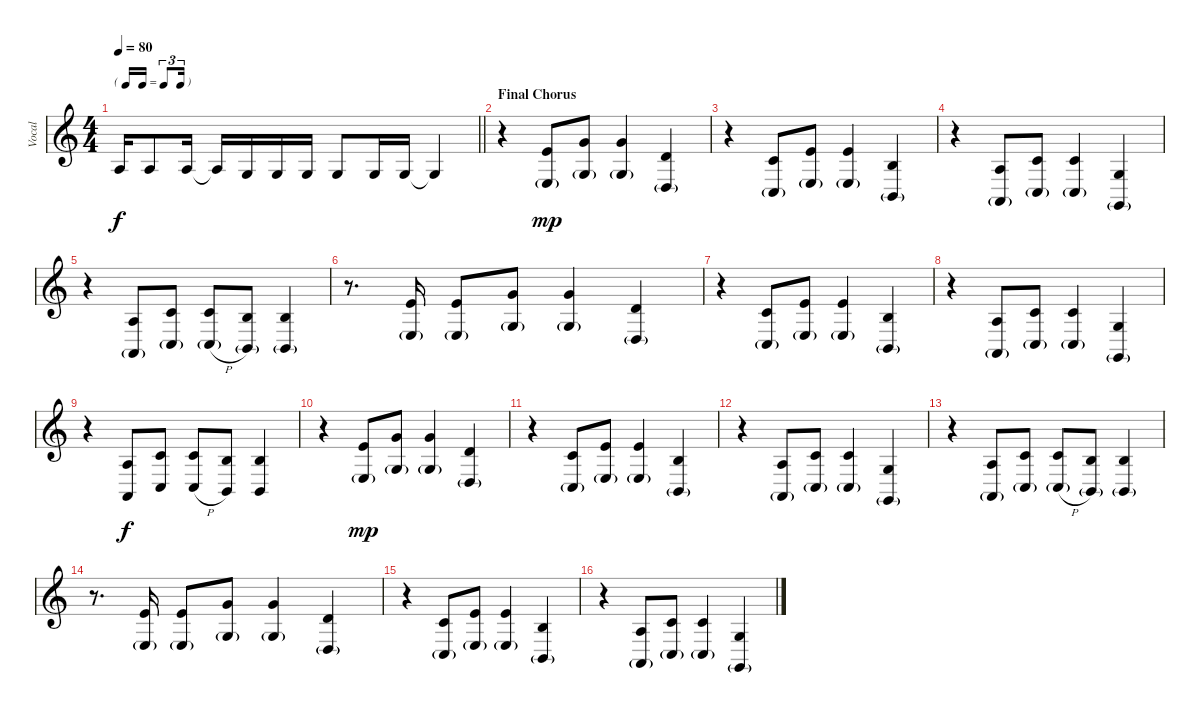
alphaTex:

\track ("Vocal" "Vocal") {instrument clarinet}
\staff {score}
\tuning (E4 B3 G3 D3 A2 E2) {hide}
\ts (4 4)
\tf triplet16th
\tempo 80
\clef g2
\barLineRight lightlight
\ks c
2.3.16{dy f} 2.3.8 2.3.16 2.3{t}.16 0.3.16 0.3.16 0.3.16 0.3.8 0.3.16 0.3.16 0.3{t}.4 |
\section ("" "Final Chorus")
r.4 (0.1 2.4{g}).8{dy mp} (3.1 0.3{g}).8 (3.1 0.3{g}).4 (3.2 0.4{g}).4 |
r.4 (1.2 3.5{g}).8 (0.1 2.4{g}).8 (0.1 2.4{g}).4 (0.2 2.5{g}).4 |
r.4 (2.3 0.5{g}).8 (1.2 3.5{g}).8 (1.2 3.5{g}).4 (0.3 3.6{g}).4 |
r.4 (2.3 0.5{g}).8 (1.2 3.5{g}).8 (1.2{h} 3.5{h g}).8 (0.2 2.5{g}).8 (0.2 2.5{g}).4 |
r.8{d} (0.1 2.4{g}).16 (0.1 2.4{g}).8 (3.1 0.3{g}).8 (3.1 0.3{g}).4 (3.2 0.4{g}).4 |
r.4 (1.2 3.5{g}).8 (0.1 2.4{g}).8 (0.1 2.4{g}).4 (0.2 2.5{g}).4 |
r.4 (2.3 0.5{g}).8 (1.2 3.5{g}).8 (1.2 3.5{g}).4 (0.3 3.6{g}).4 |
r.4 (2.3 0.5).8{dy f} (1.2 3.5).8 (1.2{h} 3.5{h}).8 (0.2 2.5).8 (0.2 2.5).4 |
r.4 (0.1 2.4{g}).8{dy mp} (3.1 0.3{g}).8 (3.1 0.3{g}).4 (3.2 0.4{g}).4 |
r.4 (1.2 3.5{g}).8 (0.1 2.4{g}).8 (0.1 2.4{g}).4 (0.2 2.5{g}).4 |
r.4 (2.3 0.5{g}).8 (1.2 3.5{g}).8 (1.2 3.5{g}).4 (0.3 3.6{g}).4 |
r.4 (2.3 0.5{g}).8 (1.2 3.5{g}).8 (1.2{h} 3.5{h g}).8 (0.2 2.5{g}).8 (0.2 2.5{g}).4 |
r.8{d} (0.1 2.4{g}).16 (0.1 2.4{g}).8 (3.1 0.3{g}).8 (3.1 0.3{g}).4 (3.2 0.4{g}).4 |
r.4 (1.2 3.5{g}).8 (0.1 2.4{g}).8 (0.1 2.4{g}).4 (0.2 2.5{g}).4 |
r.4 (2.3 0.5{g}).8 (1.2 3.5{g}).8 (1.2 3.5{g}).4 (0.3 3.6{g}).4
